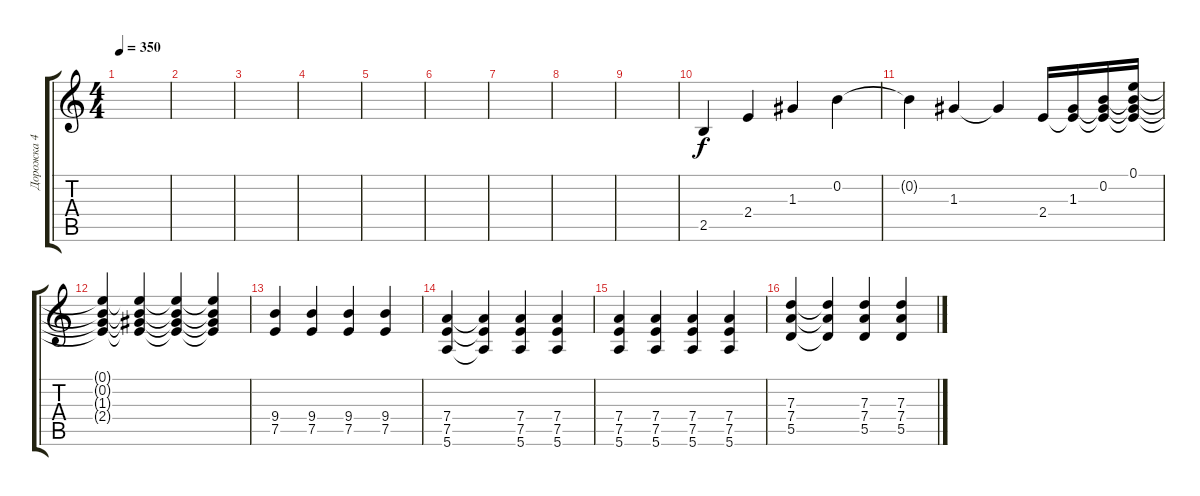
\track ("Дорожка 4" "Дорожка 4") {instrument distortionguitar}
\staff {score tabs}
\tuning (E4 B3 G3 D3 A2 E2) {hide}
\ts (4 4)
\tempo 350
\clef g2
\ks c
|
|
|
|
|
|
|
|
|
2.5.4 2.4.4 1.3.4 0.2.4 |
0.2{t}.4 1.3.4 1.3{t}.4 2.4.16 (1.3 2.4{t}).16 (0.2 1.3{t} 2.4{t}).16 (0.1 0.2{t} 1.3{t} 2.4{t}).16 |
(0.1{t} 0.2{t} 1.3{t} 2.4{t}).4 (0.1{t} 0.2{t} 1.3{t} 2.4{t}).4 (0.1{t} 0.2{t} 1.3{t} 2.4{t}).4 (0.1{t} 0.2{t} 1.3{t} 2.4{t}).4 |
(9.4 7.5).4 (9.4 7.5).4 (9.4 7.5).4 (9.4 7.5).4 |
(7.4 7.5 5.6).4 (7.4{t} 7.5{t} 5.6{t}).4 (7.4 7.5 5.6).4 (7.4 7.5 5.6).4 |
(7.4 7.5 5.6).4 (7.4 7.5 5.6).4 (7.4 7.5 5.6).4 (7.4 7.5 5.6).4 |
(7.3 7.4 5.5).4 (7.3{t} 7.4{t} 5.5{t}).4 (7.3 7.4 5.5).4 (7.3 7.4 5.5).4
